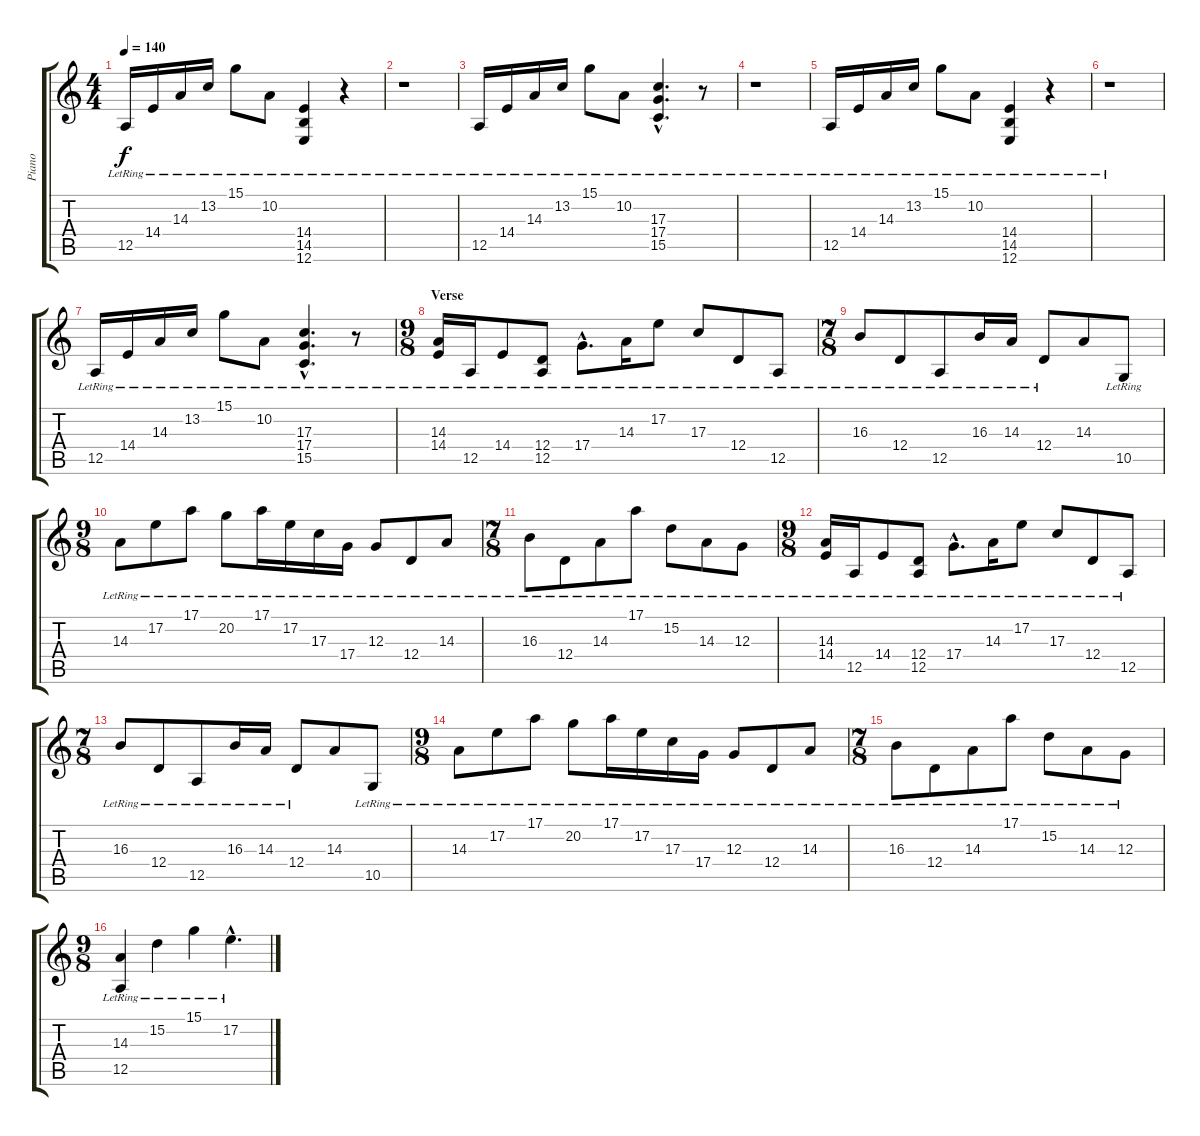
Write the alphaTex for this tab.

\track ("Piano" "Piano") {instrument acousticgrandpiano}
\staff {score tabs}
\tuning (E4 B3 G3 D3 A2 E2) {hide}
\ts (4 4)
\tempo 140
\clef g2
\ks c
12.5{lr}.16{dy f} 14.4{lr}.16 14.3{lr}.16 13.2{lr}.16 15.1{lr}.8 10.2{lr}.8 (14.4{lr} 14.5{lr} 12.6{lr}).4 r.4 |
r.1 |
12.5{lr}.16 14.4{lr}.16 14.3{lr}.16 13.2{lr}.16 15.1{lr}.8 10.2{lr}.8 (17.3{hac lr} 17.4{hac lr} 15.5{hac lr}).4{d} r.8 |
r.1 |
12.5{lr}.16 14.4{lr}.16 14.3{lr}.16 13.2{lr}.16 15.1{lr}.8 10.2{lr}.8 (14.4{lr} 14.5{lr} 12.6{lr}).4 r.4 |
r.1 |
12.5{lr}.16 14.4{lr}.16 14.3{lr}.16 13.2{lr}.16 15.1{lr}.8 10.2{lr}.8 (17.3{hac lr} 17.4{hac lr} 15.5{hac lr}).4{d} r.8 |
\ts (9 8)
\section ("" "Verse")
(14.3{lr} 14.4{lr}).16 12.5{lr}.16 14.4{lr}.8 (12.4{lr} 12.5{lr}).8 17.4{hac lr}.8{d} 14.3{lr}.16 17.2{lr}.8 17.3{lr}.8 12.4{lr}.8 12.5{lr}.8 |
\ts (7 8)
16.3{lr}.8 12.4{lr}.8 12.5{lr}.8 16.3{lr}.16 14.3{lr}.16 12.4{lr}.8 14.3.8 10.5{lr}.8 |
\ts (9 8)
14.3{lr}.8 17.2{lr}.8 17.1{lr}.8 20.2{lr}.8 17.1{lr}.16 17.2{lr}.16 17.3{lr}.16 17.4{lr}.16 12.3{lr}.8 12.4{lr}.8 14.3{lr}.8 |
\ts (7 8)
16.3{lr}.8 12.4{lr}.8 14.3{lr}.8 17.1{lr}.8 15.2{lr}.8 14.3{lr}.8 12.3{lr}.8 |
\ts (9 8)
(14.3{lr} 14.4{lr}).16 12.5{lr}.16 14.4{lr}.8 (12.4{lr} 12.5{lr}).8 17.4{hac lr}.8{d} 14.3{lr}.16 17.2{lr}.8 17.3{lr}.8 12.4{lr}.8 12.5{lr}.8 |
\ts (7 8)
16.3{lr}.8 12.4{lr}.8 12.5{lr}.8 16.3{lr}.16 14.3{lr}.16 12.4{lr}.8 14.3.8 10.5{lr}.8 |
\ts (9 8)
14.3{lr}.8 17.2{lr}.8 17.1{lr}.8 20.2{lr}.8 17.1{lr}.16 17.2{lr}.16 17.3{lr}.16 17.4{lr}.16 12.3{lr}.8 12.4{lr}.8 14.3{lr}.8 |
\ts (7 8)
16.3{lr}.8 12.4{lr}.8 14.3{lr}.8 17.1{lr}.8 15.2{lr}.8 14.3{lr}.8 12.3{lr}.8 |
\ts (9 8)
(14.3{lr} 12.5{lr}).4 15.2{lr}.4 15.1{lr}.4 17.2{hac lr}.4{d}
